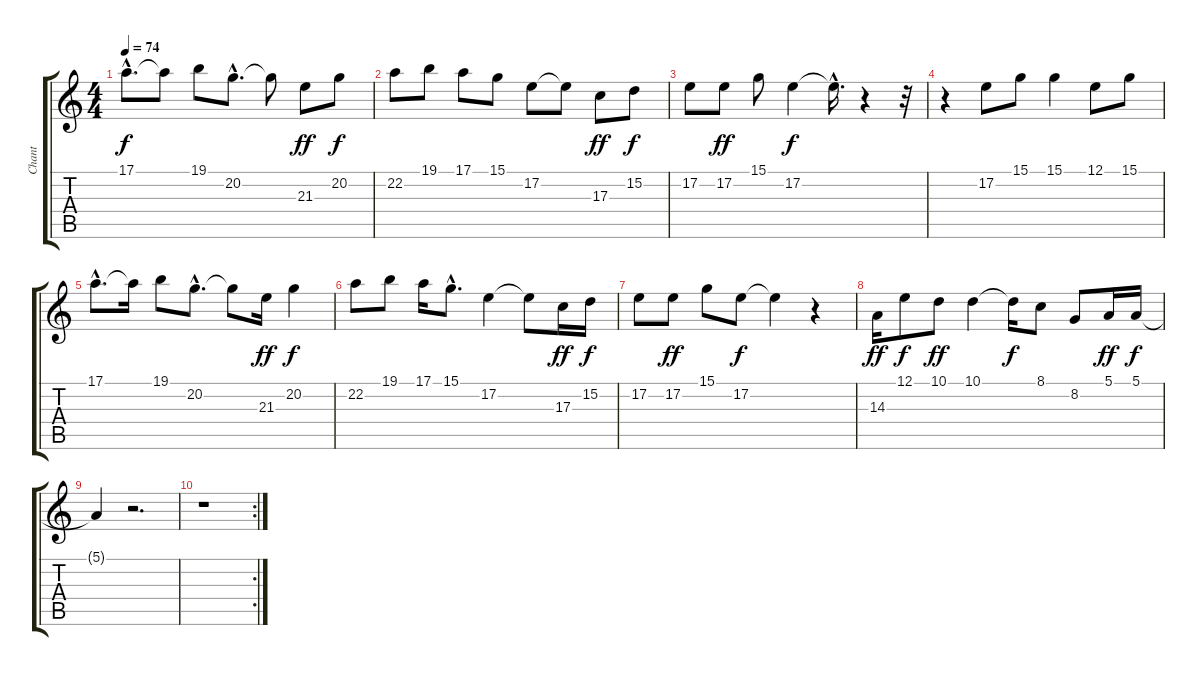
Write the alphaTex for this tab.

\track ("Chant" "Chant") {instrument flute}
\staff {score tabs}
\tuning (E4 B3 G3 D3 A2 E2) {hide}
\ts (4 4)
\tempo 74
\clef g2
\ks c
17.1{hac}.8{d dy f} 17.1{t}.8 19.1.8 20.2{hac}.8{d} 20.2{t}.8 21.3.8{dy ff} 20.2.8{dy f} |
22.2.8 19.1.8 17.1.8 15.1.8 17.2.8 17.2{t}.8 17.3.8{dy ff} 15.2.8{dy f} |
17.2.8 17.2.8{dy ff} 15.1.8 17.2.4{dy f} 17.2{hac t}.16{d} r.4 r.32 |
r.4 17.2.8 15.1.8 15.1.4 12.1.8 15.1.8 |
17.1{hac}.8{d} 17.1{t}.16 19.1.8 20.2{hac}.8{d} 20.2{t}.8 21.3.16{dy ff} 20.2.4{dy f} |
22.2.8 19.1.8 17.1.16 15.1{hac}.8{d} 17.2.4 17.2{t}.8 17.3.16{dy ff} 15.2.16{dy f} |
17.2.8 17.2.8{dy ff} 15.1.8 17.2.8{dy f} 17.2{t}.4 r.4 |
14.3.16{dy ff} 12.1.8{dy f} 10.1.8{dy ff} 10.1.4 10.1{t}.16{dy f} 8.1.8 8.2.8 5.1.16{dy ff} 5.1.16{dy f} |
5.1{t}.4 r.2{d} |
\rc 2
r.1
